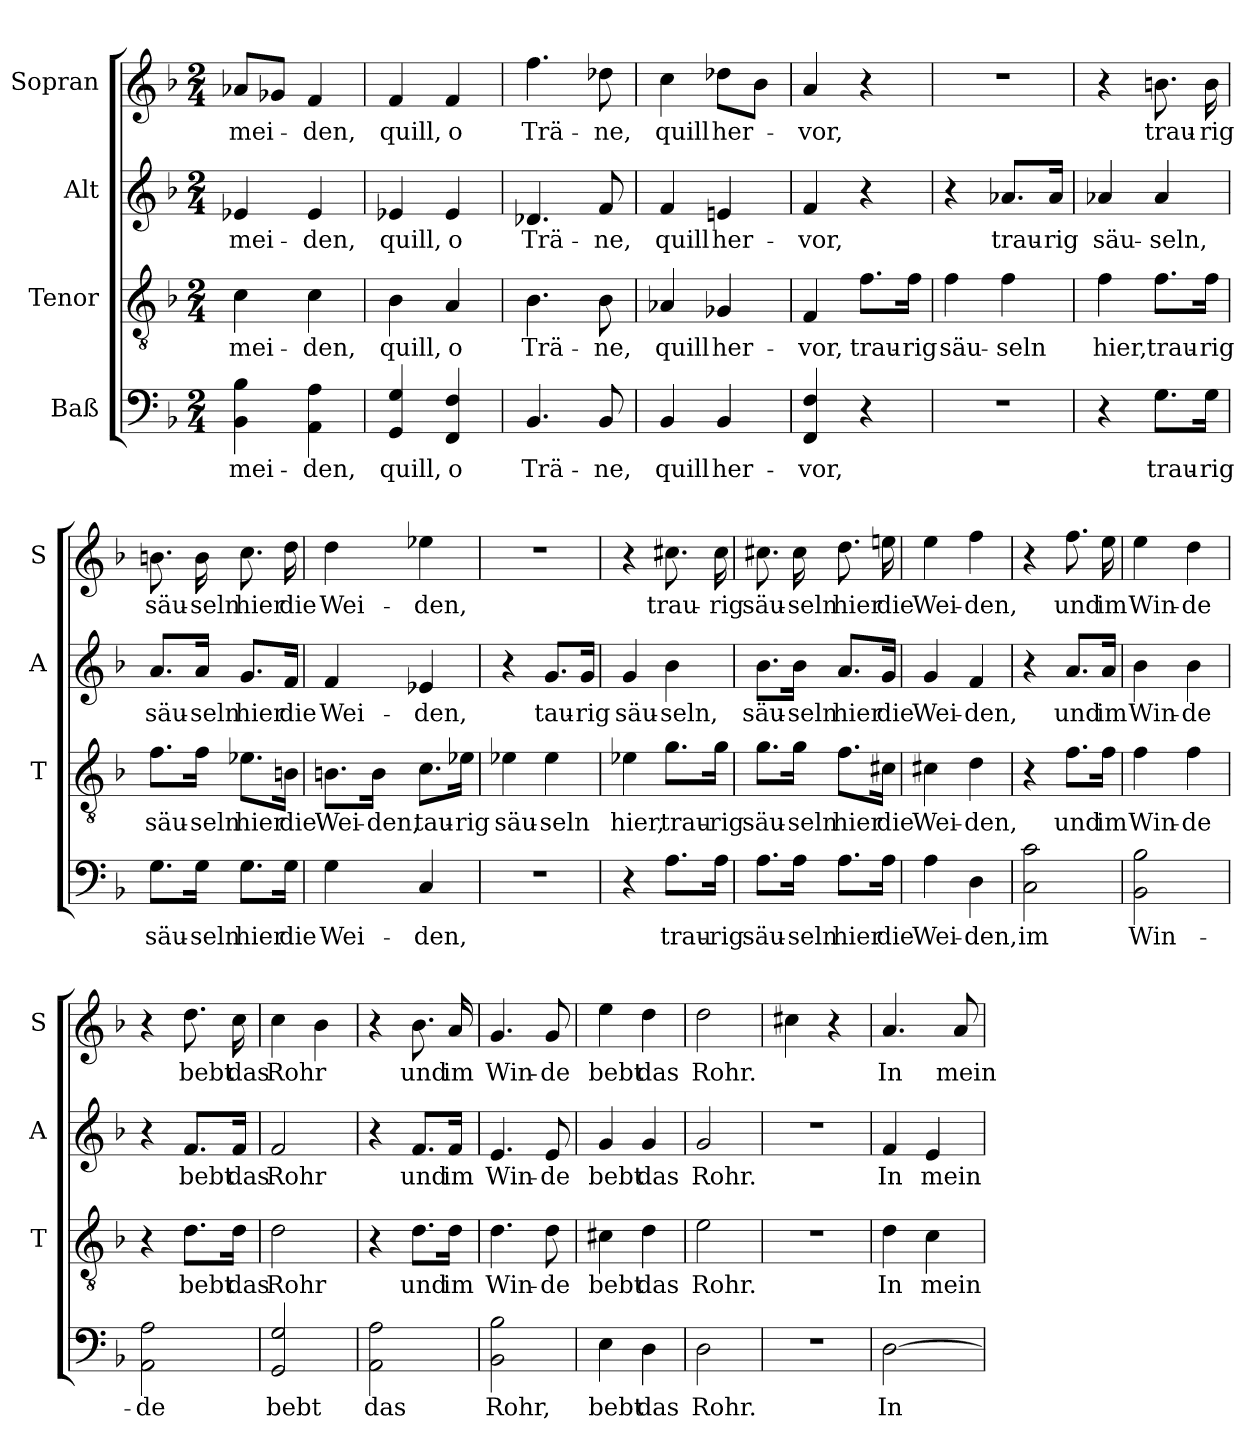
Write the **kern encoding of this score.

**kern	**text	**kern	**text	**kern	**text	**kern	**text
*part4	*part4	*part3	*part3	*part2	*part2	*part1	*part1
*staff4	*staff4	*staff3	*staff3	*staff2	*staff2	*staff1	*staff1
*I"Baß	*	*I"Tenor	*	*I"Alt	*	*I"Sopran	*
*	*	*I'T	*	*I'A	*	*I'S	*
*clefF4	*	*clefGv2	*	*clefG2	*	*clefG2	*
*k[b-]	*	*k[b-]	*	*k[b-]	*	*k[b-]	*
*d:	*	*d:	*	*d:	*	*d:	*
*M2/4	*	*M2/4	*	*M2/4	*	*M2/4	*
=	=	=	=	=	=	=	=
4BB- 4B-	mei-	4c	mei-	4e-X	mei-	8a-XL	mei-
.	.	.	.	.	.	8g-XJ	.
4AA 4A	-den,	4c	-den,	4e-	-den,	4f	-den,
=	=	=	=	=	=	=	=
4GG 4G	quill,	4B-	quill,	4e-X	quill,	4f	quill,
4FF 4F	o	4A	o	4e-	o	4f	o
=	=	=	=	=	=	=	=
4.BB-	Trä-	4.B-	Trä-	4.d-X	Trä-	4.ff	Trä-
8BB-	-ne,	8B-	-ne,	8f	-ne,	8dd-X	-ne,
=	=	=	=	=	=	=	=
4BB-	quill	4A-X	quill	4f	quill	4cc	quill
4BB-	her-	4G-X	her-	4en	her-	8dd-XL	her-
.	.	.	.	.	.	8b-J	.
=	=	=	=	=	=	=	=
4FF 4F	-vor,	4F	-vor,	4f	-vor,	4a	-vor,
4r	.	8.f\L	trau-	4r	.	4r	.
.	.	16f\Jk	-rig	.	.	.	.
=	=	=	=	=	=	=	=
2r	.	4f	säu-	4r	.	2r	.
.	.	4f	-seln	8.a-X/L	trau-	.	.
.	.	.	.	16a-/Jk	-rig	.	.
=	=	=	=	=	=	=	=
4r	.	4f	hier,	4a-X	säu-	4r	.
8.G\L	trau-	8.f\L	trau-	4a-	-seln,	8.bn	trau-
16G\Jk	-rig	16f\Jk	-rig	.	.	16b	-rig
=	=	=	=	=	=	=	=
8.G\L	säu-	8.f\L	säu-	8.a/L	säu-	8.bn	säu-
16G\Jk	-seln	16f\Jk	-seln	16a/Jk	-seln	16b	-seln
8.G\L	hier	8.e-X\L	hier	8.g/L	hier	8.cc	hier
16G\Jk	die	16Bn\Jk	die	16f/Jk	die	16dd	die
=	=	=	=	=	=	=	=
4G	Wei-	8.Bn\L	Wei-	4f	Wei-	4dd	Wei-
.	.	16B\Jk	-den,	.	.	.	.
4C	-den,	8.c\L	tau-	4e-X	-den,	4ee-X	-den,
.	.	16e-X\Jk	-rig	.	.	.	.
=	=	=	=	=	=	=	=
2r	.	4e-X	säu-	4r	.	2r	.
.	.	4e-	-seln	8.g/L	tau-	.	.
.	.	.	.	16g/Jk	-rig	.	.
=	=	=	=	=	=	=	=
4r	.	4e-X	hier,	4g	säu-	4r	.
8.A\L	trau-	8.g\L	trau-	4b-	-seln,	8.cc#X	trau-
16A\Jk	-rig	16g\Jk	-rig	.	.	16cc#	-rig
=	=	=	=	=	=	=	=
8.A\L	säu-	8.g\L	säu-	8.b-\L	säu-	8.cc#X	säu-
16A\Jk	-seln	16g\Jk	-seln	16b-\Jk	-seln	16cc#	-seln
8.A\L	hier	8.f\L	hier	8.a/L	hier	8.dd	hier
16A\Jk	die	16c#X\Jk	die	16g/Jk	die	16een	die
=	=	=	=	=	=	=	=
4A	Wei-	4c#X	Wei-	4g	Wei-	4ee	Wei-
4D	-den,	4d	-den,	4f	-den,	4ff	-den,
=	=	=	=	=	=	=	=
2C 2c	im	4r	.	4r	.	4r	.
.	.	8.f\L	und	8.a/L	und	8.ff	und
.	.	16f\Jk	im	16a/Jk	im	16ee	im
=	=	=	=	=	=	=	=
2BB- 2B-	Win-	4f	Win-	4b-	Win-	4ee	Win-
.	.	4f	-de	4b-	-de	4dd	-de
=	=	=	=	=	=	=	=
2AA 2A	-de	4r	.	4r	.	4r	.
.	.	8.d\L	bebt	8.f/L	bebt	8.dd	bebt
.	.	16d\Jk	das	16f/Jk	das	16cc	das
=	=	=	=	=	=	=	=
2GG 2G	bebt	2d	Rohr	2f	Rohr	4cc	Rohr
.	.	.	.	.	.	4b-	.
=	=	=	=	=	=	=	=
2AA 2A	das	4r	.	4r	.	4r	.
.	.	8.d\L	und	8.f/L	und	8.b-	und
.	.	16d\Jk	im	16f/Jk	im	16a	im
=	=	=	=	=	=	=	=
2BB- 2B-	Rohr,	4.d	Win-	4.e	Win-	4.g	Win-
.	.	8d	-de	8e	-de	8g	-de
=	=	=	=	=	=	=	=
4E	bebt	4c#X	bebt	4g	bebt	4ee	bebt
4D	das	4d	das	4g	das	4dd	das
=	=	=	=	=	=	=	=
2D	Rohr.	2e	Rohr.	2g	Rohr.	2dd	Rohr.
=	=	=	=	=	=	=	=
2r	.	2r	.	2r	.	4cc#X	.
.	.	.	.	.	.	4r	.
=	=	=	=	=	=	=	=
[2D	In	4d	In	4f	In	4.a	In
.	.	4c	mein	4e	mein	.	.
.	.	.	.	.	.	8a	mein
=	=	=	=	=	=	=	=
*-	*-	*-	*-	*-	*-	*-	*-
